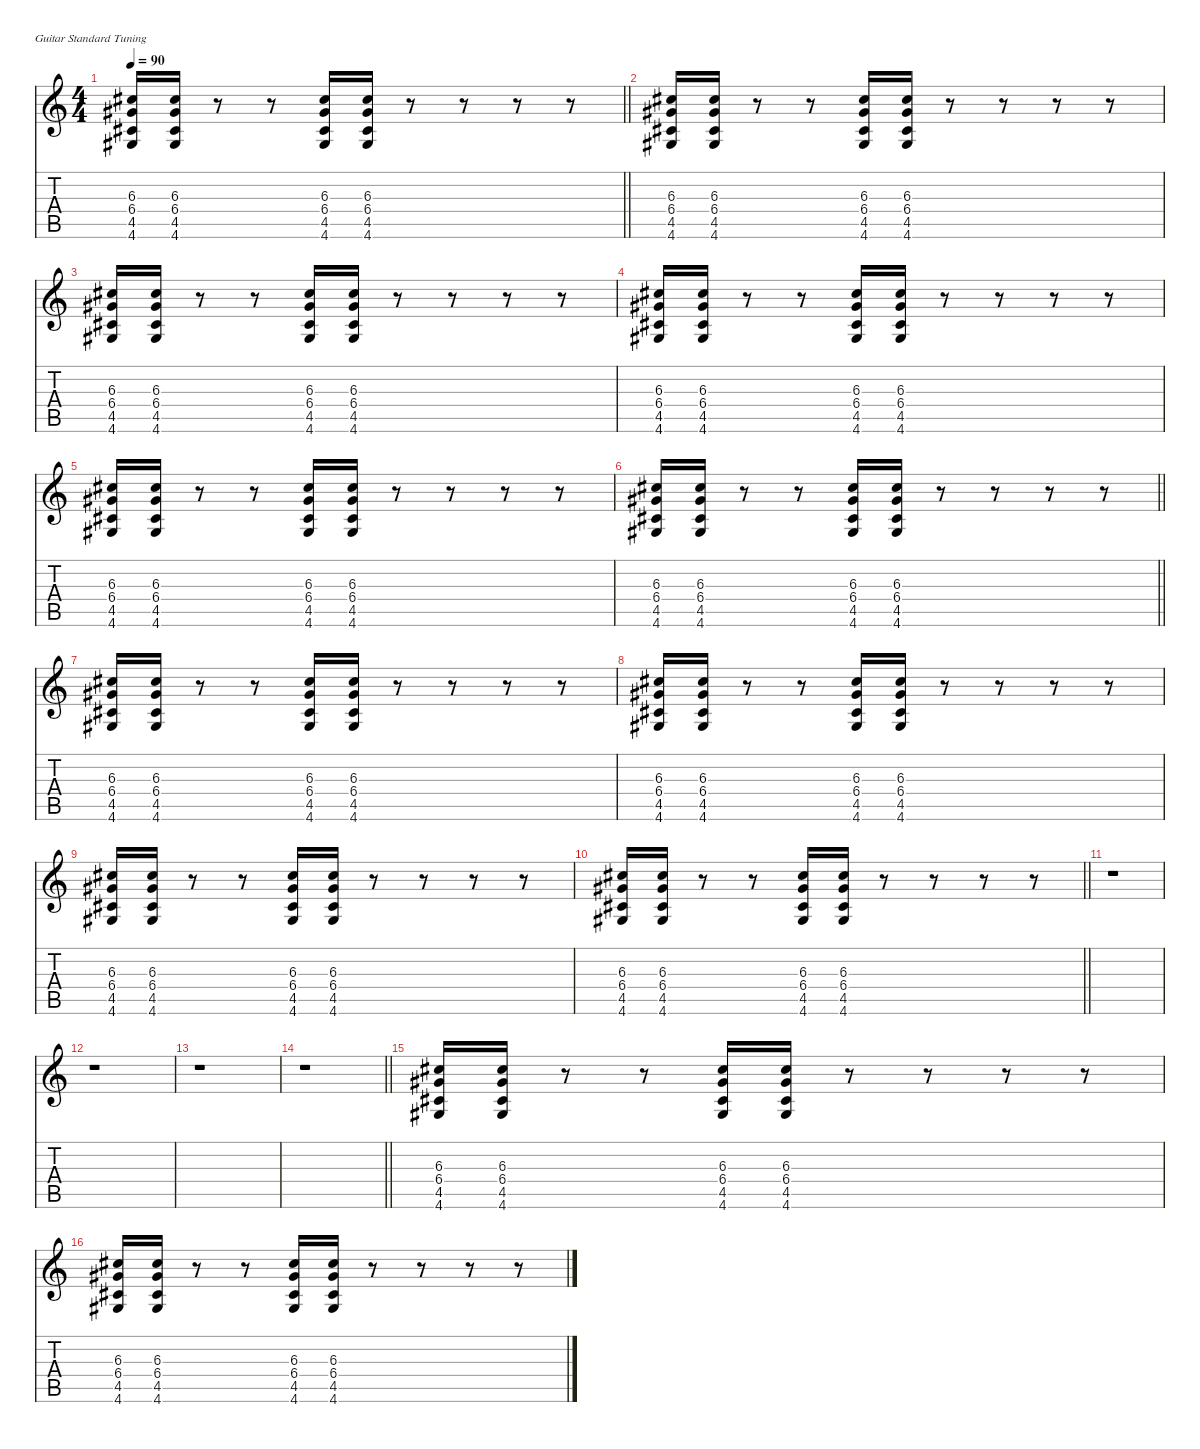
\defaultSystemsLayout 4
\hideDynamics
\bracketExtendMode nobrackets
\singleTrackTrackNamePolicy hidden
\multiTrackTrackNamePolicy hidden
\otherSystemsTrackNameOrientation horizontal
\track ("Gitarr 2" "dist.guit.") {instrument distortionguitar}
\staff {score tabs}
\tuning (E4 B3 G3 D3 A2 E2)
\ts (4 4)
\tempo 90
\clef g2
\barLineRight lightlight
\ks c
(6.3{acc #} 6.4{acc #} 4.5{acc #} 4.6{acc #}).16{dy f beam Up} (6.3{acc #} 6.4{acc #} 4.5{acc #} 4.6{acc #}).16{beam Up} r.8{beam Up} r.8{beam Up} (6.3{acc #} 6.4{acc #} 4.5{acc #} 4.6{acc #}).16{beam Up} (6.3{acc #} 6.4{acc #} 4.5{acc #} 4.6{acc #}).16{beam Up} r.8{beam Up} r.8{beam Up} r.8{beam Up} r.8{beam Up} |
(6.3{acc #} 6.4{acc #} 4.5{acc #} 4.6{acc #}).16{beam Up} (6.3{acc #} 6.4{acc #} 4.5{acc #} 4.6{acc #}).16{beam Up} r.8{beam Up} r.8{beam Up} (6.3{acc #} 6.4{acc #} 4.5{acc #} 4.6{acc #}).16{beam Up} (6.3{acc #} 6.4{acc #} 4.5{acc #} 4.6{acc #}).16{beam Up} r.8{beam Up} r.8{beam Up} r.8{beam Up} r.8{beam Up} |
(6.3{acc #} 6.4{acc #} 4.5{acc #} 4.6{acc #}).16{beam Up} (6.3{acc #} 6.4{acc #} 4.5{acc #} 4.6{acc #}).16{beam Up} r.8{beam Up} r.8{beam Up} (6.3{acc #} 6.4{acc #} 4.5{acc #} 4.6{acc #}).16{beam Up} (6.3{acc #} 6.4{acc #} 4.5{acc #} 4.6{acc #}).16{beam Up} r.8{beam Up} r.8{beam Up} r.8{beam Up} r.8{beam Up} |
(6.3{acc #} 6.4{acc #} 4.5{acc #} 4.6{acc #}).16{beam Up} (6.3{acc #} 6.4{acc #} 4.5{acc #} 4.6{acc #}).16{beam Up} r.8{beam Up} r.8{beam Up} (6.3{acc #} 6.4{acc #} 4.5{acc #} 4.6{acc #}).16{beam Up} (6.3{acc #} 6.4{acc #} 4.5{acc #} 4.6{acc #}).16{beam Up} r.8{beam Up} r.8{beam Up} r.8{beam Up} r.8{beam Up} |
(6.3{acc #} 6.4{acc #} 4.5{acc #} 4.6{acc #}).16{beam Up} (6.3{acc #} 6.4{acc #} 4.5{acc #} 4.6{acc #}).16{beam Up} r.8{beam Up} r.8{beam Up} (6.3{acc #} 6.4{acc #} 4.5{acc #} 4.6{acc #}).16{beam Up} (6.3{acc #} 6.4{acc #} 4.5{acc #} 4.6{acc #}).16{beam Up} r.8{beam Up} r.8{beam Up} r.8{beam Up} r.8{beam Up} |
\barLineRight lightlight
(6.3{acc #} 6.4{acc #} 4.5{acc #} 4.6{acc #}).16{beam Up} (6.3{acc #} 6.4{acc #} 4.5{acc #} 4.6{acc #}).16{beam Up} r.8{beam Up} r.8{beam Up} (6.3{acc #} 6.4{acc #} 4.5{acc #} 4.6{acc #}).16{beam Up} (6.3{acc #} 6.4{acc #} 4.5{acc #} 4.6{acc #}).16{beam Up} r.8{beam Up} r.8{beam Up} r.8{beam Up} r.8{beam Up} |
(6.3{acc #} 6.4{acc #} 4.5{acc #} 4.6{acc #}).16{beam Up} (6.3{acc #} 6.4{acc #} 4.5{acc #} 4.6{acc #}).16{beam Up} r.8{beam Up} r.8{beam Up} (6.3{acc #} 6.4{acc #} 4.5{acc #} 4.6{acc #}).16{beam Up} (6.3{acc #} 6.4{acc #} 4.5{acc #} 4.6{acc #}).16{beam Up} r.8{beam Up} r.8{beam Up} r.8{beam Up} r.8{beam Up} |
(6.3{acc #} 6.4{acc #} 4.5{acc #} 4.6{acc #}).16{beam Up} (6.3{acc #} 6.4{acc #} 4.5{acc #} 4.6{acc #}).16{beam Up} r.8{beam Up} r.8{beam Up} (6.3{acc #} 6.4{acc #} 4.5{acc #} 4.6{acc #}).16{beam Up} (6.3{acc #} 6.4{acc #} 4.5{acc #} 4.6{acc #}).16{beam Up} r.8{beam Up} r.8{beam Up} r.8{beam Up} r.8{beam Up} |
(6.3{acc #} 6.4{acc #} 4.5{acc #} 4.6{acc #}).16{beam Up} (6.3{acc #} 6.4{acc #} 4.5{acc #} 4.6{acc #}).16{beam Up} r.8{beam Up} r.8{beam Up} (6.3{acc #} 6.4{acc #} 4.5{acc #} 4.6{acc #}).16{beam Up} (6.3{acc #} 6.4{acc #} 4.5{acc #} 4.6{acc #}).16{beam Up} r.8{beam Up} r.8{beam Up} r.8{beam Up} r.8{beam Up} |
\barLineRight lightlight
(6.3{acc #} 6.4{acc #} 4.5{acc #} 4.6{acc #}).16{beam Up} (6.3{acc #} 6.4{acc #} 4.5{acc #} 4.6{acc #}).16{beam Up} r.8{beam Up} r.8{beam Up} (6.3{acc #} 6.4{acc #} 4.5{acc #} 4.6{acc #}).16{beam Up} (6.3{acc #} 6.4{acc #} 4.5{acc #} 4.6{acc #}).16{beam Up} r.8{beam Up} r.8{beam Up} r.8{beam Up} r.8{beam Up} |
r.1{beam Down} |
r.1{beam Down} |
r.1{beam Down} |
\barLineRight lightlight
r.1{beam Down} |
(6.3{acc #} 6.4{acc #} 4.5{acc #} 4.6{acc #}).16{beam Up} (6.3{acc #} 6.4{acc #} 4.5{acc #} 4.6{acc #}).16{beam Up} r.8{beam Up} r.8{beam Up} (6.3{acc #} 6.4{acc #} 4.5{acc #} 4.6{acc #}).16{beam Up} (6.3{acc #} 6.4{acc #} 4.5{acc #} 4.6{acc #}).16{beam Up} r.8{beam Up} r.8{beam Up} r.8{beam Up} r.8{beam Up} |
(6.3{acc #} 6.4{acc #} 4.5{acc #} 4.6{acc #}).16{beam Up} (6.3{acc #} 6.4{acc #} 4.5{acc #} 4.6{acc #}).16{beam Up} r.8{beam Up} r.8{beam Up} (6.3{acc #} 6.4{acc #} 4.5{acc #} 4.6{acc #}).16{beam Up} (6.3{acc #} 6.4{acc #} 4.5{acc #} 4.6{acc #}).16{beam Up} r.8{beam Up} r.8{beam Up} r.8{beam Up} r.8{beam Up}
